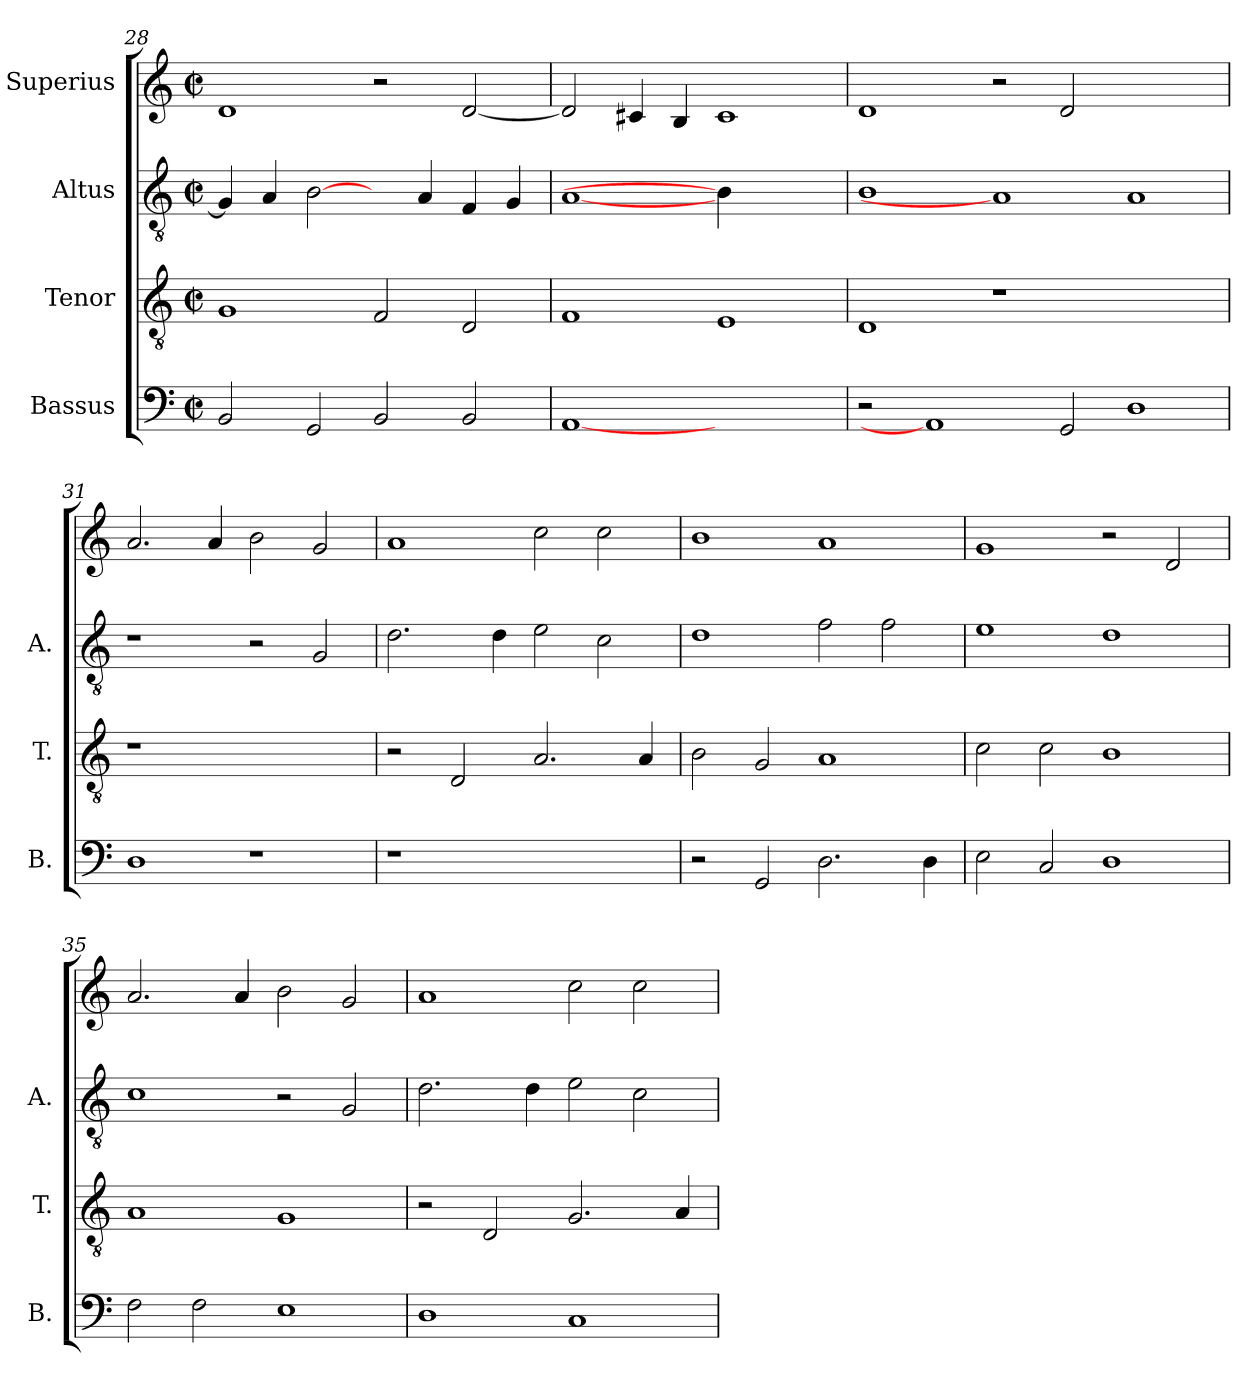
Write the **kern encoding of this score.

**kern	**kern	**kern	**kern
*part4	*part3	*part2	*part1
*staff4	*staff3	*staff2	*staff1
*I"Bassus	*I"Tenor	*I"Altus	*I"Superius
*I'B.	*I'T.	*I'A.	*
*clefF4	*clefGv2	*clefGv2	*clefG2
*	*ITrd7c12	*ITrd7c12	*
*k[]	*k[]	*k[]	*k[]
*C:	*C:	*C:	*C:
*M2/2	*M2/2	*M2/2	*M2/2
*met(c|)	*met(c|)	*met(c|)	*met(c|)
=28	=28	=28	=28
2BBi/	1GGi	4GGi/]	1di
.	.	4AAi/	.
2GGi/	.	[2BBi\	.
2BBi/	2FFi/	4ryy	2r
.	.	4AAi/	.
2BBi/	2DDi/	4FFi/	[<2di/
.	.	4GGi/	.
=29	=29	=29	=29
[1AAi	1FFi	[1AAi	2di/]
.	.	.	4c#Xi/
.	.	.	4Bi/
1ryy	1EEi	4BBi\]	1c#i
.	.	2.ryy	.
=30	=30	=30	=30
2r	1DDi	1BBi	1di
1AAi]	.	.	.
.	1r	1AAi]	2r
2GGi/	.	.	2di/
1Di	1ryy	1AAi	1ryy
=31	=31	=31	=31
!	!LO:N:vis=1	!	!
1Di	1r	1r	2.ai/
.	.	.	4ai/
1r	1ryy	2r	2bi\
.	.	2GGi/	2gi/
!!LO:PB:g=z
=32	=32	=32	=32
!LO:N:vis=1	!	!	!
1r	2r	2.Di\	1ai
.	2DDi/	.	.
.	.	4Di\	.
1ryy	2.AAi/	2Ei\	2cci\
.	.	2Ci\	2cci\
.	4AAi/	.	.
=33	=33	=33	=33
2r	2BBi\	1Di	1bi
2GGi/	2GGi/	.	.
2.Di\	1AAi	2Fi\	1ai
.	.	2Fi\	.
4Di\	.	.	.
=34	=34	=34	=34
2Ei\	2Ci\	1Ei	1gi
2Ci/	2Ci\	.	.
1Di	1BBi	1Di	2r
.	.	.	2di/
=35	=35	=35	=35
2Fi\	1AAi	1Ci	2.ai/
2Fi\	.	.	.
.	.	.	4ai/
1Ei	1GGi	2r	2bi\
.	.	2GGi/	2gi/
=36	=36	=36	=36
1Di	2r	2.Di\	1ai
.	2DDi/	.	.
.	.	4Di\	.
1Ci	2.GGi/	2Ei\	2cci\
.	.	2Ci\	2cci\
.	4AAi/	.	.
=	=	=	=
*-	*-	*-	*-
